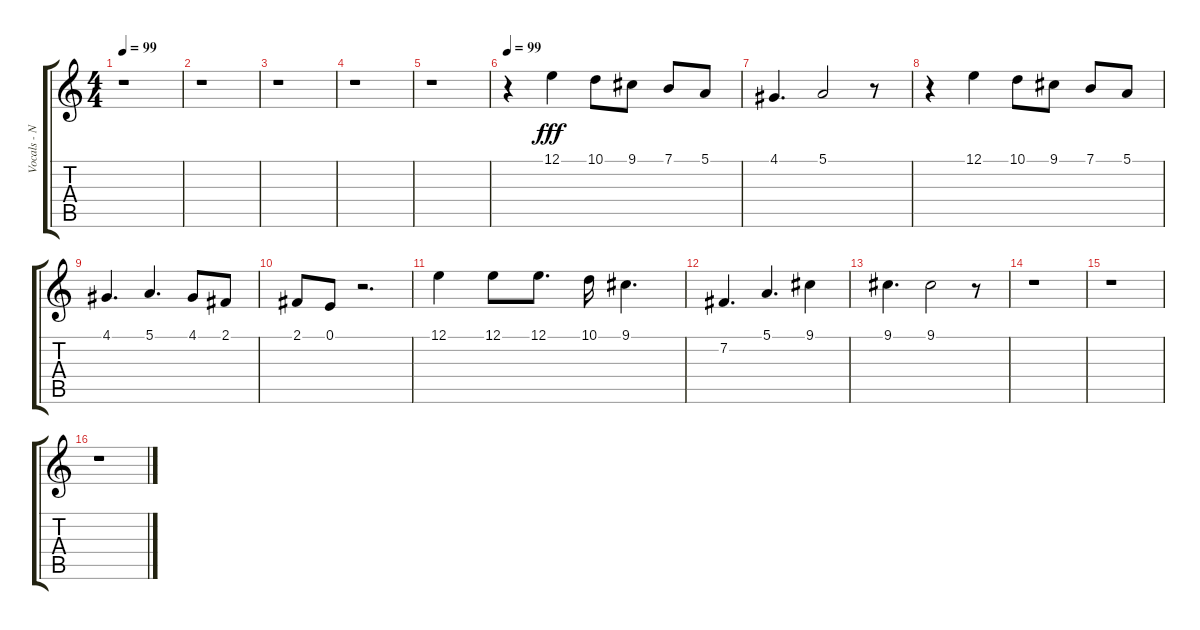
\track ("Vocals - Nick" "Vocals - N") {instrument accordion}
\staff {score tabs}
\tuning (E4 B3 G3 D3 A2 E2) {hide}
\ts (4 4)
\tempo 99
\clef g2
\ks c
r.1{dy fff} |
r.1 |
r.1 |
r.1 |
r.1 |
\tempo 99
r.4 12.1.4{volume 11} 10.1.8 9.1.8 7.1.8 5.1.8 |
4.1.4{d} 5.1.2 r.8 |
r.4 12.1.4 10.1.8 9.1.8 7.1.8 5.1.8 |
4.1.4{d} 5.1.4{d} 4.1.8 2.1.8 |
2.1.8 0.1.8 r.2{d} |
12.1.4{volume 12} 12.1.8 12.1.8{d} 10.1.16 9.1.4{d} |
7.2.4{d} 5.1.4{d} 9.1.4 |
9.1.4{d} 9.1.2 r.8 |
r.1 |
r.1 |
r.1
